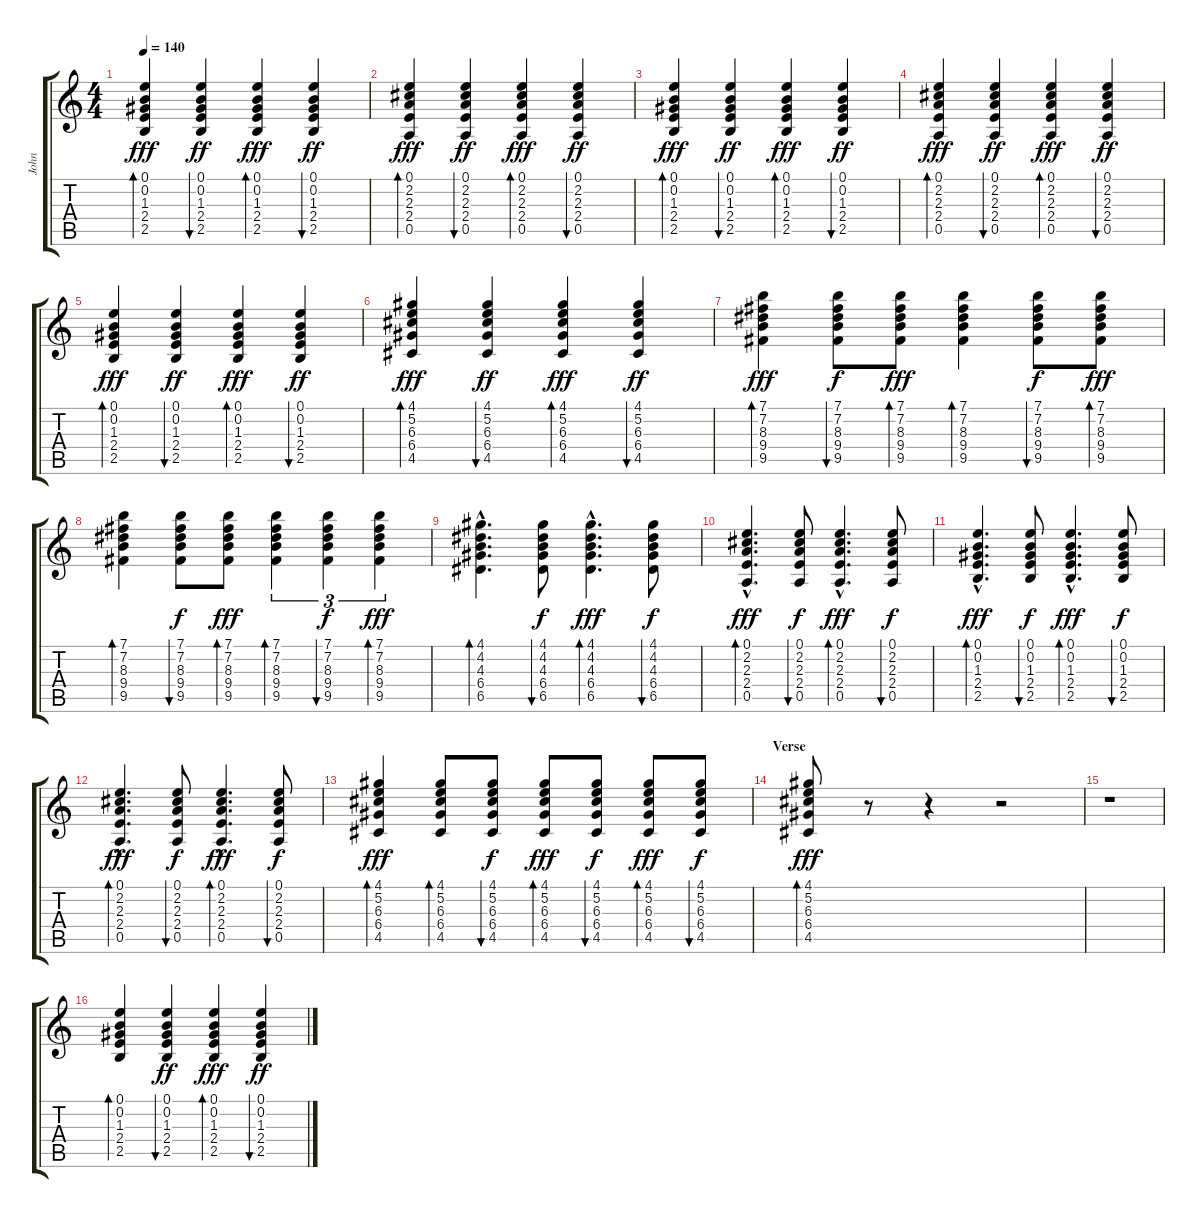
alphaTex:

\track ("John" "John") {instrument acousticguitarnylon}
\staff {score tabs}
\tuning (E4 B3 G3 D3 A2 E2) {hide}
\ts (4 4)
\tempo 140
\clef g2
\ks c
(0.1 0.2 1.3 2.4 2.5).4{bd 60 dy fff volume 12 instrument electricguitarclean} (0.1 0.2 1.3 2.4 2.5).4{bu 60 dy ff} (0.1 0.2 1.3 2.4 2.5).4{bd 60 dy fff} (0.1 0.2 1.3 2.4 2.5).4{bu 60 dy ff} |
(0.1 2.2 2.3 2.4 0.5).4{bd 60 dy fff} (0.1 2.2 2.3 2.4 0.5).4{bu 60 dy ff} (0.1 2.2 2.3 2.4 0.5).4{bd 60 dy fff} (0.1 2.2 2.3 2.4 0.5).4{bu 60 dy ff} |
(0.1 0.2 1.3 2.4 2.5).4{bd 60 dy fff} (0.1 0.2 1.3 2.4 2.5).4{bu 60 dy ff} (0.1 0.2 1.3 2.4 2.5).4{bd 60 dy fff} (0.1 0.2 1.3 2.4 2.5).4{bu 60 dy ff} |
(0.1 2.2 2.3 2.4 0.5).4{bd 60 dy fff} (0.1 2.2 2.3 2.4 0.5).4{bu 60 dy ff} (0.1 2.2 2.3 2.4 0.5).4{bd 60 dy fff} (0.1 2.2 2.3 2.4 0.5).4{bu 60 dy ff} |
(0.1 0.2 1.3 2.4 2.5).4{bd 60 dy fff} (0.1 0.2 1.3 2.4 2.5).4{bu 60 dy ff} (0.1 0.2 1.3 2.4 2.5).4{bd 60 dy fff} (0.1 0.2 1.3 2.4 2.5).4{bu 60 dy ff} |
(4.1 5.2 6.3 6.4 4.5).4{bd 60 dy fff} (4.1 5.2 6.3 6.4 4.5).4{bu 60 dy ff} (4.1 5.2 6.3 6.4 4.5).4{bd 60 dy fff} (4.1 5.2 6.3 6.4 4.5).4{bu 60 dy ff} |
(7.1 7.2 8.3 9.4 9.5).4{bd 60 dy fff} (7.1 7.2 8.3 9.4 9.5).8{bu 60 dy f} (7.1 7.2 8.3 9.4 9.5).8{bd 60 dy fff} (7.1 7.2 8.3 9.4 9.5).4{bd 60} (7.1 7.2 8.3 9.4 9.5).8{bu 60 dy f} (7.1 7.2 8.3 9.4 9.5).8{bd 60 dy fff} |
(7.1 7.2 8.3 9.4 9.5).4{bd 60} (7.1 7.2 8.3 9.4 9.5).8{bu 60 dy f} (7.1 7.2 8.3 9.4 9.5).8{bd 60 dy fff} (7.1 7.2 8.3 9.4 9.5).4{tu (3 2) bd 60} (7.1 7.2 8.3 9.4 9.5).4{tu (3 2) bu 60 dy f} (7.1 7.2 8.3 9.4 9.5).4{tu (3 2) bd 60 dy fff} |
(4.1{hac} 4.2{hac} 4.3{hac} 6.4{hac} 6.5{hac}).4{d bd 60} (4.1 4.2 4.3 6.4 6.5).8{bu 60 dy f} (4.1{hac} 4.2{hac} 4.3{hac} 6.4{hac} 6.5{hac}).4{d bd 60 dy fff} (4.1 4.2 4.3 6.4 6.5).8{bu 60 dy f} |
(0.1{hac} 2.2{hac} 2.3{hac} 2.4{hac} 0.5{hac}).4{d bd 60 dy fff} (0.1 2.2 2.3 2.4 0.5).8{bu 60 dy f} (0.1{hac} 2.2{hac} 2.3{hac} 2.4{hac} 0.5{hac}).4{d bd 60 dy fff} (0.1 2.2 2.3 2.4 0.5).8{bu 60 dy f} |
(0.1{hac} 0.2{hac} 1.3{hac} 2.4{hac} 2.5{hac}).4{d bd 60 dy fff} (0.1 0.2 1.3 2.4 2.5).8{bu 60 dy f} (0.1{hac} 0.2{hac} 1.3{hac} 2.4{hac} 2.5{hac}).4{d bd 60 dy fff} (0.1 0.2 1.3 2.4 2.5).8{bu 60 dy f} |
(0.1{hac} 2.2{hac} 2.3{hac} 2.4{hac} 0.5{hac}).4{d bd 60 dy fff} (0.1 2.2 2.3 2.4 0.5).8{bu 60 dy f} (0.1{hac} 2.2{hac} 2.3{hac} 2.4{hac} 0.5{hac}).4{d bd 60 dy fff} (0.1 2.2 2.3 2.4 0.5).8{bu 60 dy f} |
(4.1 5.2 6.3 6.4 4.5).4{bd 60 dy fff} (4.1 5.2 6.3 6.4 4.5).8{bd 60} (4.1 5.2 6.3 6.4 4.5).8{bu 60 dy f} (4.1 5.2 6.3 6.4 4.5).8{bd 60 dy fff} (4.1 5.2 6.3 6.4 4.5).8{bu 60 dy f} (4.1 5.2 6.3 6.4 4.5).8{bd 60 dy fff} (4.1 5.2 6.3 6.4 4.5).8{bu 60 dy f} |
\section ("" "Verse")
(4.1 5.2 6.3 6.4 4.5).8{bd 60 dy fff volume 16} r.8 r.4 r.2 |
r.1 |
(0.1 0.2 1.3 2.4 2.5).4{bd 60 volume 12 instrument electricguitarclean} (0.1 0.2 1.3 2.4 2.5).4{bu 60 dy ff} (0.1 0.2 1.3 2.4 2.5).4{bd 60 dy fff} (0.1 0.2 1.3 2.4 2.5).4{bu 60 dy ff}
